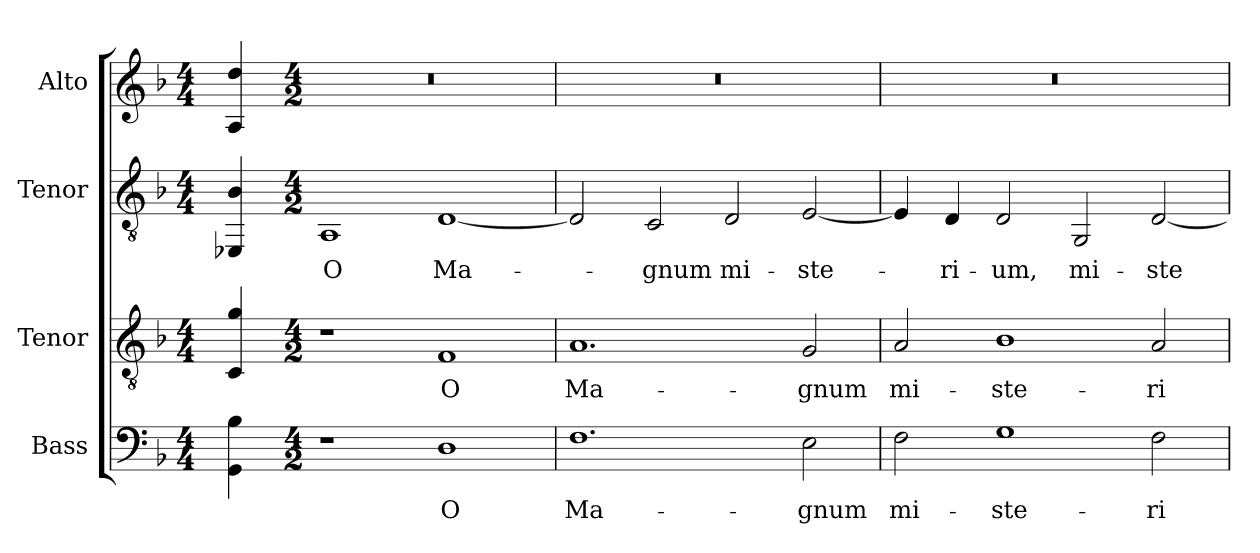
**kern	**text	**kern	**text	**kern	**text	**kern
*part4	*part4	*part3	*part3	*part2	*part2	*part1
*staff4	*staff4	*staff3	*staff3	*staff2	*staff2	*staff1
*I"Bass	*	*I"Tenor	*	*I"Tenor	*	*I"Alto
*I'B.	*	*I'T.	*	*	*	*
!!LO:PB:g=z
*clefF4	*	*clefGv2	*	*clefGv2	*	*clefG2
*	*	*ITrd7c12	*	*	*	*
*k[b-]	*	*k[b-]	*	*k[b-]	*	*k[b-]
*F:	*	*F:	*	*F:	*	*F:
*M4/4	*	*M4/4	*	*M4/4	*	*M4/4
=	=	=	=	=	=	=
4GGi\ 4B-i	.	4CCi/ 4Gi	.	4EE-Xi/ 4B-i	.	4Ai/ 4ddi
=1-	=1-	=1-	=1-	=1-	=1-	=1-
*M4/2	*	*M4/2	*	*M4/2	*	*M4/2
!	!	!	!	!	!LO:LY:b:color=#000000	!LO:N:vis=1
1r	.	1r	.	1AAi	O	0r
!	!LO:LY:b:color=#000000	!	!	!	!	!
!	!	!	!LO:LY:b:color=#000000	!	!	!
!	!	!	!	!	!LO:LY:b:color=#000000	!
1Di	O	1FFi	O	[1Di	Ma-	.
=2	=2	=2	=2	=2	=2	=2
!	!LO:LY:b:color=#000000	!	!	!	!	!
!	!	!	!LO:LY:b:color=#000000	!	!	!LO:N:vis=1
1.Fi	Ma-	1.AAi	Ma-	2Di/]	.	0r
!	!	!	!	!	!LO:LY:b:color=#000000	!
.	.	.	.	2Ci/	-gnum	.
!	!	!	!	!	!LO:LY:b:color=#000000	!
.	.	.	.	2Di/	mi-	.
!	!LO:LY:b:color=#000000	!	!	!	!	!
!	!	!	!LO:LY:b:color=#000000	!	!	!
!	!	!	!	!	!LO:LY:b:color=#000000	!
2Ei\	-gnum	2GGi/	-gnum	[2Ei/	-ste-	.
=3	=3	=3	=3	=3	=3	=3
!	!LO:LY:b:color=#000000	!	!	!	!	!
!	!	!	!LO:LY:b:color=#000000	!	!	!LO:N:vis=1
2Fi\	mi-	2AAi/	mi-	4Ei/]	.	0r
!	!	!	!	!	!LO:LY:b:color=#000000	!
.	.	.	.	4Di/	-ri-	.
!	!LO:LY:b:color=#000000	!	!	!	!	!
!	!	!	!LO:LY:b:color=#000000	!	!	!
!	!	!	!	!	!LO:LY:b:color=#000000	!
1Gi	-ste-	1BB-i	-ste-	2Di/	-um,	.
!	!	!	!	!	!LO:LY:b:color=#000000	!
.	.	.	.	2GGi/	mi-	.
!	!LO:LY:b:color=#000000	!	!	!	!	!
!	!	!	!LO:LY:b:color=#000000	!	!	!
!	!	!	!	!	!LO:LY:b:color=#000000	!
2Fi\	-ri-	2AAi/	-ri-	[2Di/	-ste-	.
=	=	=	=	=	=	=
*-	*-	*-	*-	*-	*-	*-
